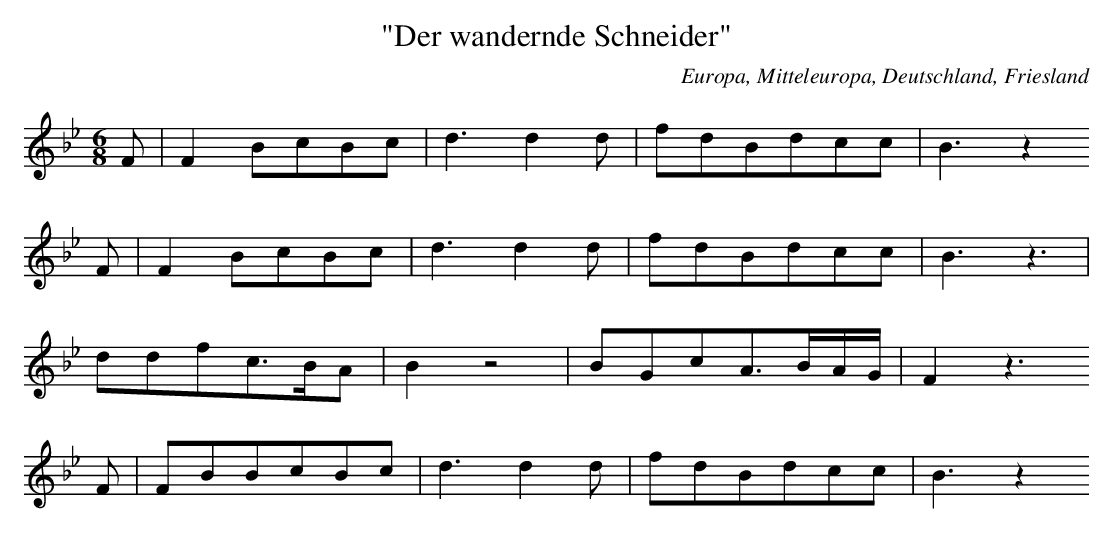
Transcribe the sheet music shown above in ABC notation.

X:1
T: "Der wandernde Schneider"
O: Europa, Mitteleuropa, Deutschland, Friesland
M: 6/8
L: 1/16
K: Bb
F2 | F4B2c2B2c2 | d6d4d2 | f2d2B2d2c2c2 | B6z4
F2 | F4B2c2B2c2 | d6d4d2 | f2d2B2d2c2c2 | B6z6 |
d2d2f2c3BA2 | B4z8 | B2G2c2A3BAG | F4z6
F2 | F2B2B2c2B2c2 | d6d4d2 | f2d2B2d2c2c2 | B6z4
